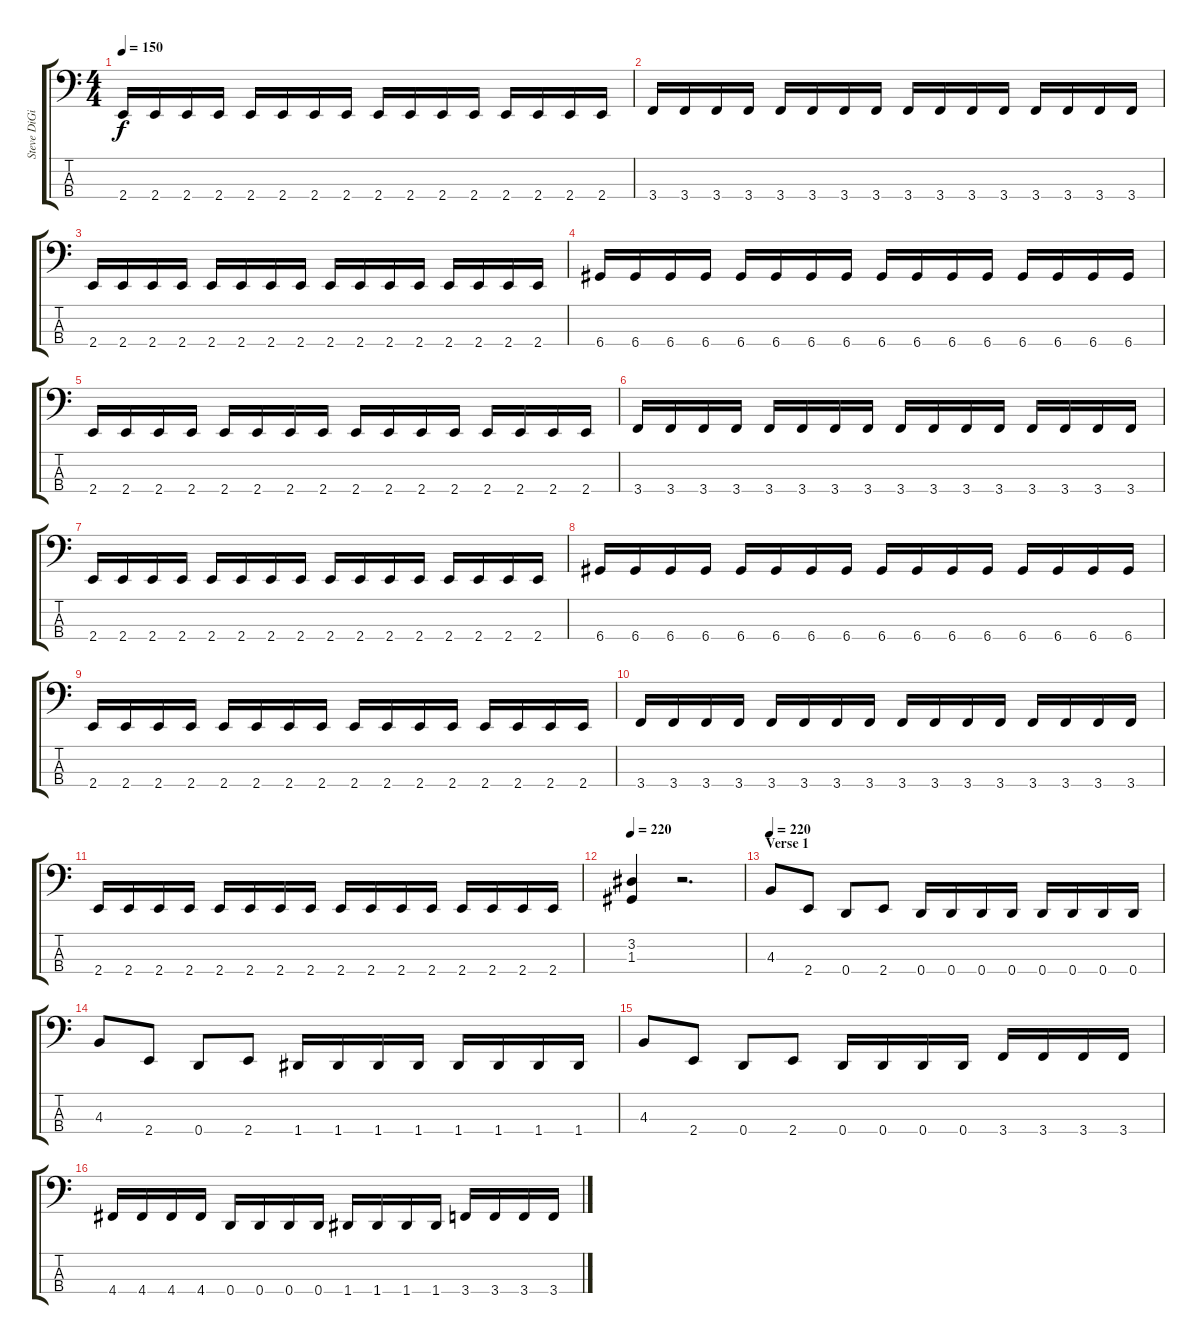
\track ("Steve DiGiorgio" "Steve DiGi") {instrument fretlessbass}
\staff {score tabs}
\tuning (F2 C2 G1 D1) {hide}
\ts (4 4)
\tempo 150
\clef f4
\ks c
2.4.16{dy f} 2.4.16 2.4.16 2.4.16 2.4.16 2.4.16 2.4.16 2.4.16 2.4.16 2.4.16 2.4.16 2.4.16 2.4.16 2.4.16 2.4.16 2.4.16 |
3.4.16 3.4.16 3.4.16 3.4.16 3.4.16 3.4.16 3.4.16 3.4.16 3.4.16 3.4.16 3.4.16 3.4.16 3.4.16 3.4.16 3.4.16 3.4.16 |
2.4.16 2.4.16 2.4.16 2.4.16 2.4.16 2.4.16 2.4.16 2.4.16 2.4.16 2.4.16 2.4.16 2.4.16 2.4.16 2.4.16 2.4.16 2.4.16 |
6.4.16 6.4.16 6.4.16 6.4.16 6.4.16 6.4.16 6.4.16 6.4.16 6.4.16 6.4.16 6.4.16 6.4.16 6.4.16 6.4.16 6.4.16 6.4.16 |
2.4.16 2.4.16 2.4.16 2.4.16 2.4.16 2.4.16 2.4.16 2.4.16 2.4.16 2.4.16 2.4.16 2.4.16 2.4.16 2.4.16 2.4.16 2.4.16 |
3.4.16 3.4.16 3.4.16 3.4.16 3.4.16 3.4.16 3.4.16 3.4.16 3.4.16 3.4.16 3.4.16 3.4.16 3.4.16 3.4.16 3.4.16 3.4.16 |
2.4.16 2.4.16 2.4.16 2.4.16 2.4.16 2.4.16 2.4.16 2.4.16 2.4.16 2.4.16 2.4.16 2.4.16 2.4.16 2.4.16 2.4.16 2.4.16 |
6.4.16 6.4.16 6.4.16 6.4.16 6.4.16 6.4.16 6.4.16 6.4.16 6.4.16 6.4.16 6.4.16 6.4.16 6.4.16 6.4.16 6.4.16 6.4.16 |
2.4.16 2.4.16 2.4.16 2.4.16 2.4.16 2.4.16 2.4.16 2.4.16 2.4.16 2.4.16 2.4.16 2.4.16 2.4.16 2.4.16 2.4.16 2.4.16 |
3.4.16 3.4.16 3.4.16 3.4.16 3.4.16 3.4.16 3.4.16 3.4.16 3.4.16 3.4.16 3.4.16 3.4.16 3.4.16 3.4.16 3.4.16 3.4.16 |
2.4.16 2.4.16 2.4.16 2.4.16 2.4.16 2.4.16 2.4.16 2.4.16 2.4.16 2.4.16 2.4.16 2.4.16 2.4.16 2.4.16 2.4.16 2.4.16 |
\tempo 220
(3.2 1.3).4 r.2{d} |
\section ("" "Verse 1")
\tempo 220
4.3.8 2.4.8 0.4.8 2.4.8 0.4.16 0.4.16 0.4.16 0.4.16 0.4.16 0.4.16 0.4.16 0.4.16 |
4.3.8 2.4.8 0.4.8 2.4.8 1.4.16 1.4.16 1.4.16 1.4.16 1.4.16 1.4.16 1.4.16 1.4.16 |
4.3.8 2.4.8 0.4.8 2.4.8 0.4.16 0.4.16 0.4.16 0.4.16 3.4.16 3.4.16 3.4.16 3.4.16 |
4.4.16 4.4.16 4.4.16 4.4.16 0.4.16 0.4.16 0.4.16 0.4.16 1.4.16 1.4.16 1.4.16 1.4.16 3.4.16 3.4.16 3.4.16 3.4.16
